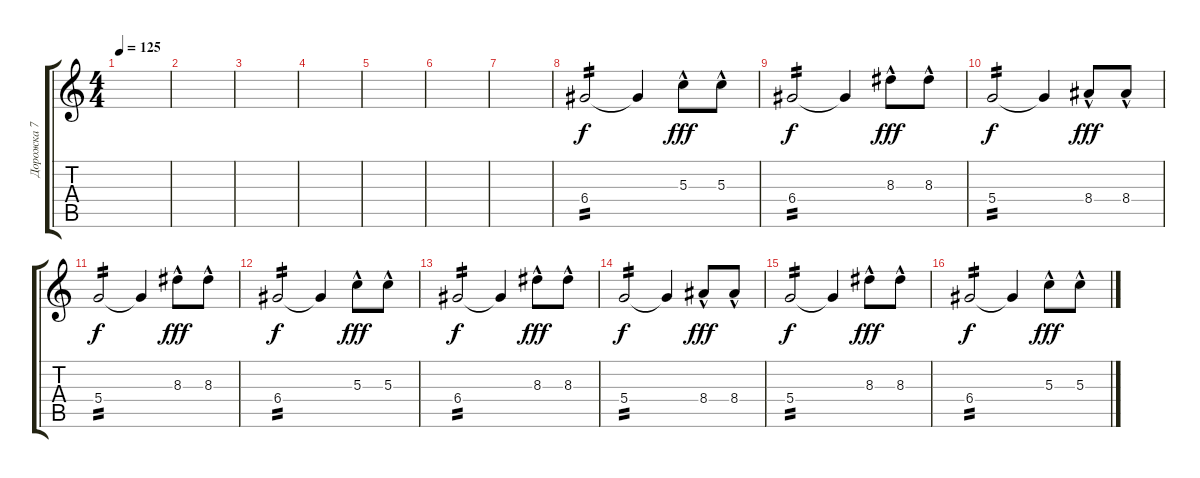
\track ("Дорожка 7" "Дорожка 7") {instrument electricguitarmuted}
\staff {score tabs}
\tuning (E4 B3 G3 D3 A2 E2) {hide}
\ts (4 4)
\tempo 125
\clef g2
\ks c
|
|
|
|
|
|
|
6.4.2{tp 2} 6.4{t}.4 5.3{hac}.8{dy fff} 5.3{hac}.8 |
6.4.2{tp 2 dy f} 6.4{t}.4 8.3{hac}.8{dy fff} 8.3{hac}.8 |
5.4.2{tp 2 dy f} 5.4{t}.4 8.4{hac}.8{dy fff} 8.4{hac}.8 |
5.4.2{tp 2 dy f} 5.4{t}.4 8.3{hac}.8{dy fff} 8.3{hac}.8 |
6.4.2{tp 2 dy f} 6.4{t}.4 5.3{hac}.8{dy fff} 5.3{hac}.8 |
6.4.2{tp 2 dy f} 6.4{t}.4 8.3{hac}.8{dy fff} 8.3{hac}.8 |
5.4.2{tp 2 dy f} 5.4{t}.4 8.4{hac}.8{dy fff} 8.4{hac}.8 |
5.4.2{tp 2 dy f} 5.4{t}.4 8.3{hac}.8{dy fff} 8.3{hac}.8 |
6.4.2{tp 2 dy f} 6.4{t}.4 5.3{hac}.8{dy fff} 5.3{hac}.8
